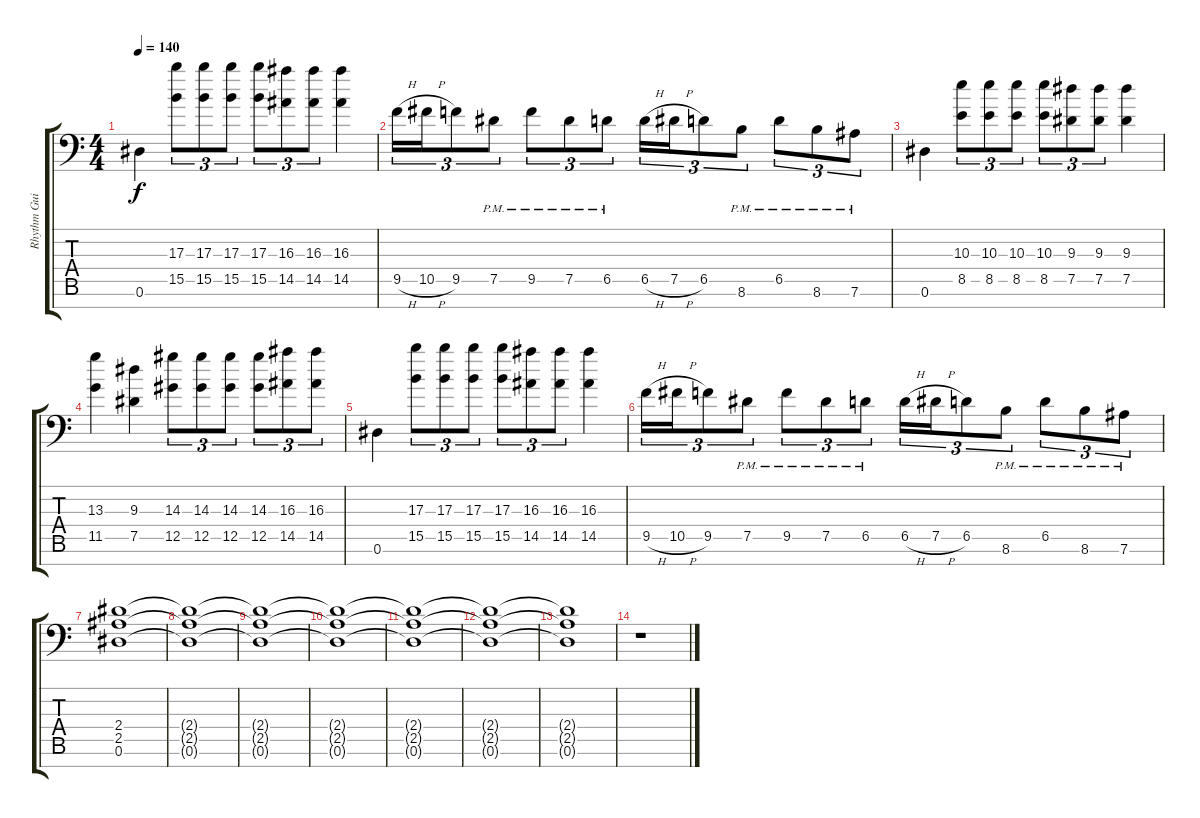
\track ("Rhythm Guitar Right" "Rhythm Gui") {instrument distortionguitar}
\staff {score tabs}
\tuning (Eb4 Bb3 Gb3 Db3 Ab2 Eb2 Bb1) {hide}
\ts (4 4)
\tempo 140
\clef f4
\ks c
0.6.4{dy f} (17.3 15.5).8{tu (3 2)} (17.3 15.5).8{tu (3 2)} (17.3 15.5).8{tu (3 2)} (17.3 15.5).8{tu (3 2)} (16.3 14.5).8{tu (3 2)} (16.3 14.5).8{tu (3 2)} (16.3 14.5).4 |
9.5{h}.16{tu (3 2)} 10.5{h}.16{tu (3 2)} 9.5.8{tu (3 2)} 7.5{pm}.8{tu (3 2)} 9.5{pm}.8{tu (3 2)} 7.5{pm}.8{tu (3 2)} 6.5{pm}.8{tu (3 2)} 6.5{h}.16{tu (3 2)} 7.5{h}.16{tu (3 2)} 6.5.8{tu (3 2)} 8.6{pm}.8{tu (3 2)} 6.5{pm}.8{tu (3 2)} 8.6{pm}.8{tu (3 2)} 7.6{pm}.8{tu (3 2)} |
0.6.4 (10.3 8.5).8{tu (3 2)} (10.3 8.5).8{tu (3 2)} (10.3 8.5).8{tu (3 2)} (10.3 8.5).8{tu (3 2)} (9.3 7.5).8{tu (3 2)} (9.3 7.5).8{tu (3 2)} (9.3 7.5).4 |
(13.3 11.5).4 (9.3 7.5).4 (14.3 12.5).8{tu (3 2)} (14.3 12.5).8{tu (3 2)} (14.3 12.5).8{tu (3 2)} (14.3 12.5).8{tu (3 2)} (16.3 14.5).8{tu (3 2)} (16.3 14.5).8{tu (3 2)} |
0.6.4 (17.3 15.5).8{tu (3 2)} (17.3 15.5).8{tu (3 2)} (17.3 15.5).8{tu (3 2)} (17.3 15.5).8{tu (3 2)} (16.3 14.5).8{tu (3 2)} (16.3 14.5).8{tu (3 2)} (16.3 14.5).4 |
9.5{h}.16{tu (3 2)} 10.5{h}.16{tu (3 2)} 9.5.8{tu (3 2)} 7.5{pm}.8{tu (3 2)} 9.5{pm}.8{tu (3 2)} 7.5{pm}.8{tu (3 2)} 6.5{pm}.8{tu (3 2)} 6.5{h}.16{tu (3 2)} 7.5{h}.16{tu (3 2)} 6.5.8{tu (3 2)} 8.6{pm}.8{tu (3 2)} 6.5{pm}.8{tu (3 2)} 8.6{pm}.8{tu (3 2)} 7.6{pm}.8{tu (3 2)} |
(2.4 2.5 0.6).1 |
(2.4{t} 2.5{t} 0.6{t}).1 |
(2.4{t} 2.5{t} 0.6{t}).1 |
(2.4{t} 2.5{t} 0.6{t}).1 |
(2.4{t} 2.5{t} 0.6{t}).1 |
(2.4{t} 2.5{t} 0.6{t}).1 |
(2.4{t} 2.5{t} 0.6{t}).1 |
r.1
